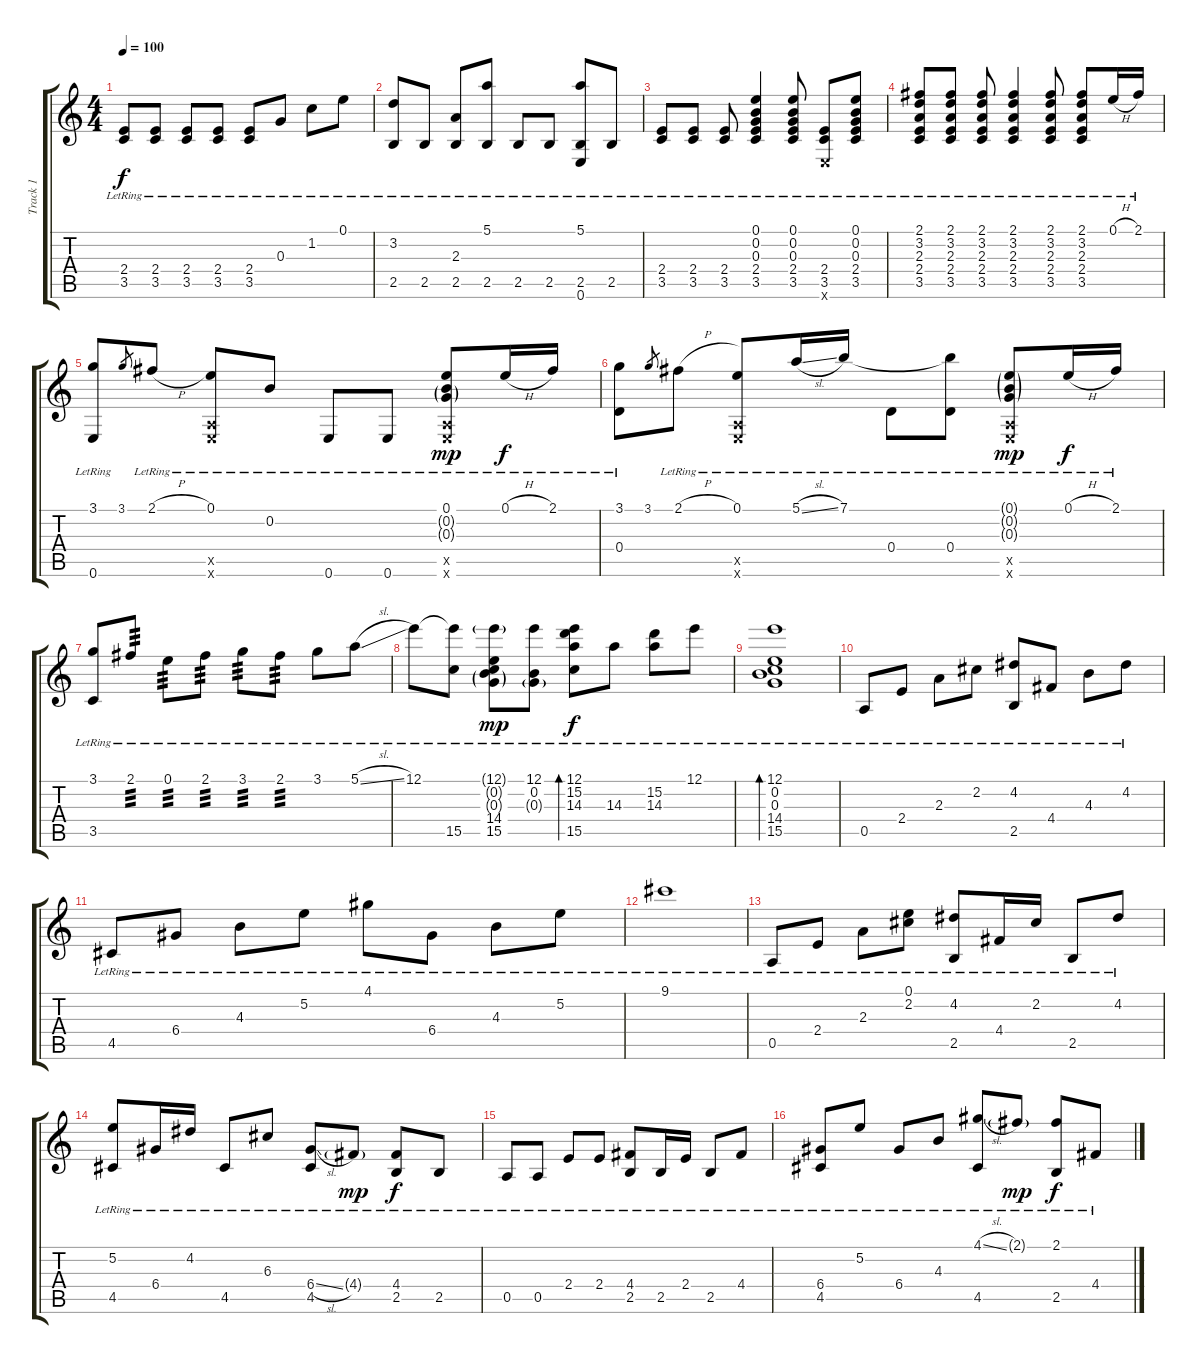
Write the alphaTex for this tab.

\track ("Track 1" "Track 1") {instrument acousticguitarsteel}
\staff {score tabs}
\tuning (E4 B3 G3 D3 A2 E2) {hide}
\ts (4 4)
\tempo 100
\clef g2
\ks c
(2.4{lr} 3.5{lr}).8{dy f} (2.4{lr} 3.5{lr}).8 (2.4{lr} 3.5{lr}).8 (2.4{lr} 3.5{lr}).8 (2.4{lr} 3.5{lr}).8 0.3{lr}.8 1.2{lr}.8 0.1{lr}.8 |
(3.2{lr} 2.5{lr}).8 2.5{lr}.8 (2.3{lr} 2.5{lr}).8 (5.1{lr} 2.5{lr}).8 2.5{lr}.8 2.5{lr}.8 (5.1{lr} 2.5{lr} 0.6{lr}).8 2.5{lr}.8 |
(2.4{lr} 3.5{lr}).8 (2.4{lr} 3.5{lr}).8 (2.4{lr} 3.5{lr}).8 (0.1{lr} 0.2{lr} 0.3{lr} 2.4{lr} 3.5{lr}).4 (0.1{lr} 0.2{lr} 0.3{lr} 2.4{lr} 3.5{lr}).8 (2.4{lr} 3.5{lr} 0.6{x}).8 (0.1{lr} 0.2{lr} 0.3{lr} 2.4{lr} 3.5{lr}).8 |
(2.1{lr} 3.2{lr} 2.3{lr} 2.4{lr} 3.5{lr}).8 (2.1{lr} 3.2{lr} 2.3{lr} 2.4{lr} 3.5{lr}).8 (2.1{lr} 3.2{lr} 2.3{lr} 2.4{lr} 3.5{lr}).8 (2.1{lr} 3.2{lr} 2.3{lr} 2.4{lr} 3.5{lr}).4 (2.1{lr} 3.2{lr} 2.3{lr} 2.4{lr} 3.5{lr}).8 (2.1{lr} 3.2{lr} 2.3{lr} 2.4{lr} 3.5{lr}).8 0.1{h lr}.16 2.1{lr}.16 |
(3.1{lr} 0.6{lr}).8 3.1.8{gr} 2.1{h lr}.8 (0.1{lr} 0.5{x} 0.6{x}).8 0.2{lr}.8 0.6{lr}.8 0.6{lr}.8 (0.1{lr} 0.2{g lr} 0.3{g lr} 0.5{x} 0.6{x}).8{dy mp} 0.1{h lr}.16{dy f} 2.1{lr}.16 |
(3.1{lr} 0.4{lr}).8 3.1.8{gr} 2.1{h lr}.8 (0.1{lr} 0.5{x} 0.6{x}).8 5.1{sl lr}.16 7.1{lr}.16 0.4{lr}.8 (7.1{t} 0.4{lr}).8 (0.1{g lr} 0.2{g lr} 0.3{g lr} 0.5{x} 0.6{x}).8{dy mp} 0.1{h lr}.16{dy f} 2.1{lr}.16 |
(3.1{lr} 3.5{lr}).8 2.1{lr}.8{tp 3} 0.1{lr}.8{tp 3} 2.1{lr}.8{tp 3} 3.1{lr}.8{tp 3} 2.1{lr}.8{tp 3} 3.1{lr}.8 5.1{sl lr}.8 |
12.1{lr}.8 (12.1{t} 15.5{lr}).8 (12.1{g lr} 0.2{g lr} 0.3{g lr} 14.4{lr} 15.5{lr}).8{dy mp} (12.1{lr} 0.2{lr} 0.3{g lr}).8 (12.1{lr} 15.2{lr} 14.3{lr} 15.5{lr}).8{bd 480 dy f} 14.3{lr}.8 (15.2{lr} 14.3{lr}).8 12.1{lr}.8 |
(12.1{lr} 0.2{lr} 0.3{lr} 14.4{lr} 15.5{lr}).1{bd 480} |
0.5{lr}.8 2.4{lr}.8 2.3{lr}.8 2.2{lr}.8 (4.2{lr} 2.5{lr}).8 4.4{lr}.8 4.3{lr}.8 4.2{lr}.8 |
4.5{lr}.8 6.4{lr}.8 4.3{lr}.8 5.2{lr}.8 4.1{lr}.8 6.4{lr}.8 4.3{lr}.8 5.2{lr}.8 |
9.1{lr}.1 |
0.5{lr}.8 2.4{lr}.8 2.3{lr}.8 (0.1{lr} 2.2{lr}).8 (4.2{lr} 2.5{lr}).8 4.4{lr}.16 2.2{lr}.16 2.5{lr}.8 4.2{lr}.8 |
(5.2{lr} 4.5{lr}).8 6.4{lr}.16 4.2{lr}.16 4.5{lr}.8 6.3{lr}.8 (6.4{sl lr} 4.5{lr}).8 4.4{g lr}.8{dy mp} (4.4{lr} 2.5{lr}).8{dy f} 2.5{lr}.8 |
0.5{lr}.8 0.5{lr}.8 2.4{lr}.8 2.4{lr}.8 (4.4{lr} 2.5{lr}).8 2.5{lr}.16 2.4{lr}.16 2.5{lr}.8 4.4{lr}.8 |
(6.4{lr} 4.5{lr}).8 5.2{lr}.8 6.4{lr}.8 4.3{lr}.8 (4.1{sl lr} 4.5{lr}).8 2.1{g lr}.8{dy mp} (2.1{lr} 2.5{lr}).8{dy f} 4.4{lr}.8
